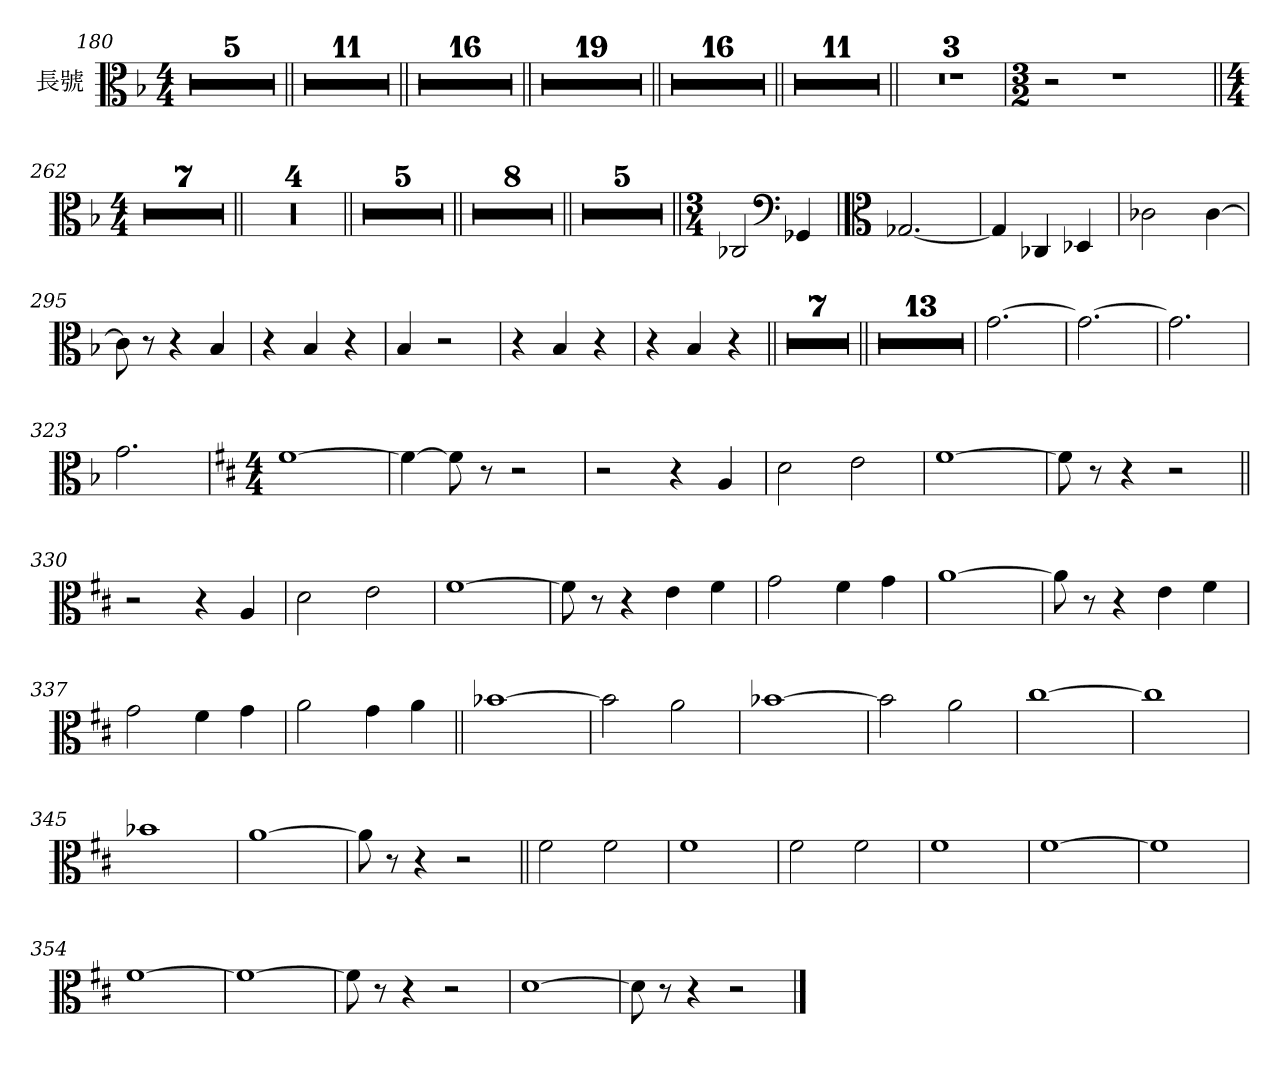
**kern
*part1
*staff1
*I"長號
*clefC3
*k[b-]
*M4/4
=180
1r
=181
1r
=182
1r
=183
1r
=184
1r
=185||
1r
=186
1r
=187
1r
=188
1r
=189
1r
=190
1r
=191
1r
=192
1r
=193
1r
=194
1r
=195
1r
=196||
1r
=197
1r
=198
1r
=199
1r
=200
1r
=201
1r
=202
1r
=203
1r
=204
1r
=205
1r
=206
1r
=207
1r
=208
1r
=209
1r
=210
1r
=211
1r
=212||
1r
=213
1r
=214
1r
=215
1r
=216
1r
=217
1r
=218
1r
=219
1r
=220
1r
=221
1r
=222
1r
=223
1r
=224
1r
=225
1r
=226
1r
=227
1r
=228
1r
=229
1r
=230
1r
=231||
1r
=232
1r
=233
1r
=234
1r
=235
1r
=236
1r
=237
1r
=238
1r
=239
1r
=240
1r
=241
1r
=242
1r
=243
1r
=244
1r
=245
1r
=246
1r
=247||
1r
=248
1r
=249
1r
=250
1r
=251
1r
=252
1r
=253
1r
=254
1r
=255
1r
=256
1r
=257
1r
=258||
1r
=259
1r
=260
1r
=261
*M3/2
2r
1r
=262||
*M4/4
1r
=263
1r
=264
1r
=265
1r
=266
1r
=267
1r
=268
1r
=269||
1r
=270
1r
=271
1r
=272
1r
!!LO:PB:g=z
=273||
1r
=274
1r
=275
1r
=276
1r
=277
1r
=278||
1r
=279
1r
=280
1r
=281
1r
=282
1r
=283
1r
=284
1r
=285
1r
=286||
1r
=287
1r
=288
1r
=289
1r
=290
1r
=291||
*M3/4
2C-X/
*clefF4
4GG-X/
!!LO:LB:g=z
=292
*clefC3
[2.G-X/
=293
4G-/]
4C-X/
4D-X/
=294
2c-X\
[4c-\
=295
8c-\]
8r
4r
4B-/
=296
4r
4B-/
4r
=297
4B-/
2r
=298
4r
4B-/
4r
=299
4r
4B-/
4r
=300||
2.r
=301
2.r
=302
2.r
=303
2.r
=304
2.r
=305
2.r
=306
2.r
=307||
2.r
=308
2.r
=309
2.r
=310
2.r
=311
2.r
=312
2.r
=313
2.r
=314
2.r
=315
2.r
=316
2.r
=317
2.r
=318
2.r
=319
2.r
=320
[2.g\
=321
2.g\_
=322
2.g\]
!!LO:LB:g=z
=323
2.g\
=324
*k[f#c#]
*M4/4
[1f#
=325
4f#\_
8f#\]
8r
2r
=326
2r
4r
4A/
=327
2d\
2e\
=328
[1f#
=329
8f#\]
8r
4r
2r
=330||
2r
4r
4A/
=331
2d\
2e\
=332
[1f#
=333
8f#\]
8r
4r
4e\
4f#\
=334
2g\
4f#\
4g\
=335
[1a
!!LO:LB:g=z
=336
8a\]
8r
4r
4e\
4f#\
=337
2g\
4f#\
4g\
=338
2a\
4g\
4a\
=339||
[1b-X
=340
2b-\]
2a\
=341
[1b-X
=342
2b-\]
2a\
=343
[1cc#
=344
1cc#]
=345
1b-X
=346
[1a
=347
8a\]
8r
4r
2r
=348||
2f#\
2f#\
=349
1f#
!!LO:LB:g=z
=350
2f#\
2f#\
=351
1f#
=352
[1f#
=353
1f#]
=354
[1f#
=355
1f#_
=356
8f#\]
8r
4r
2r
=357
[1d
=358
8d\]
8r
4r
2r
==
*-
